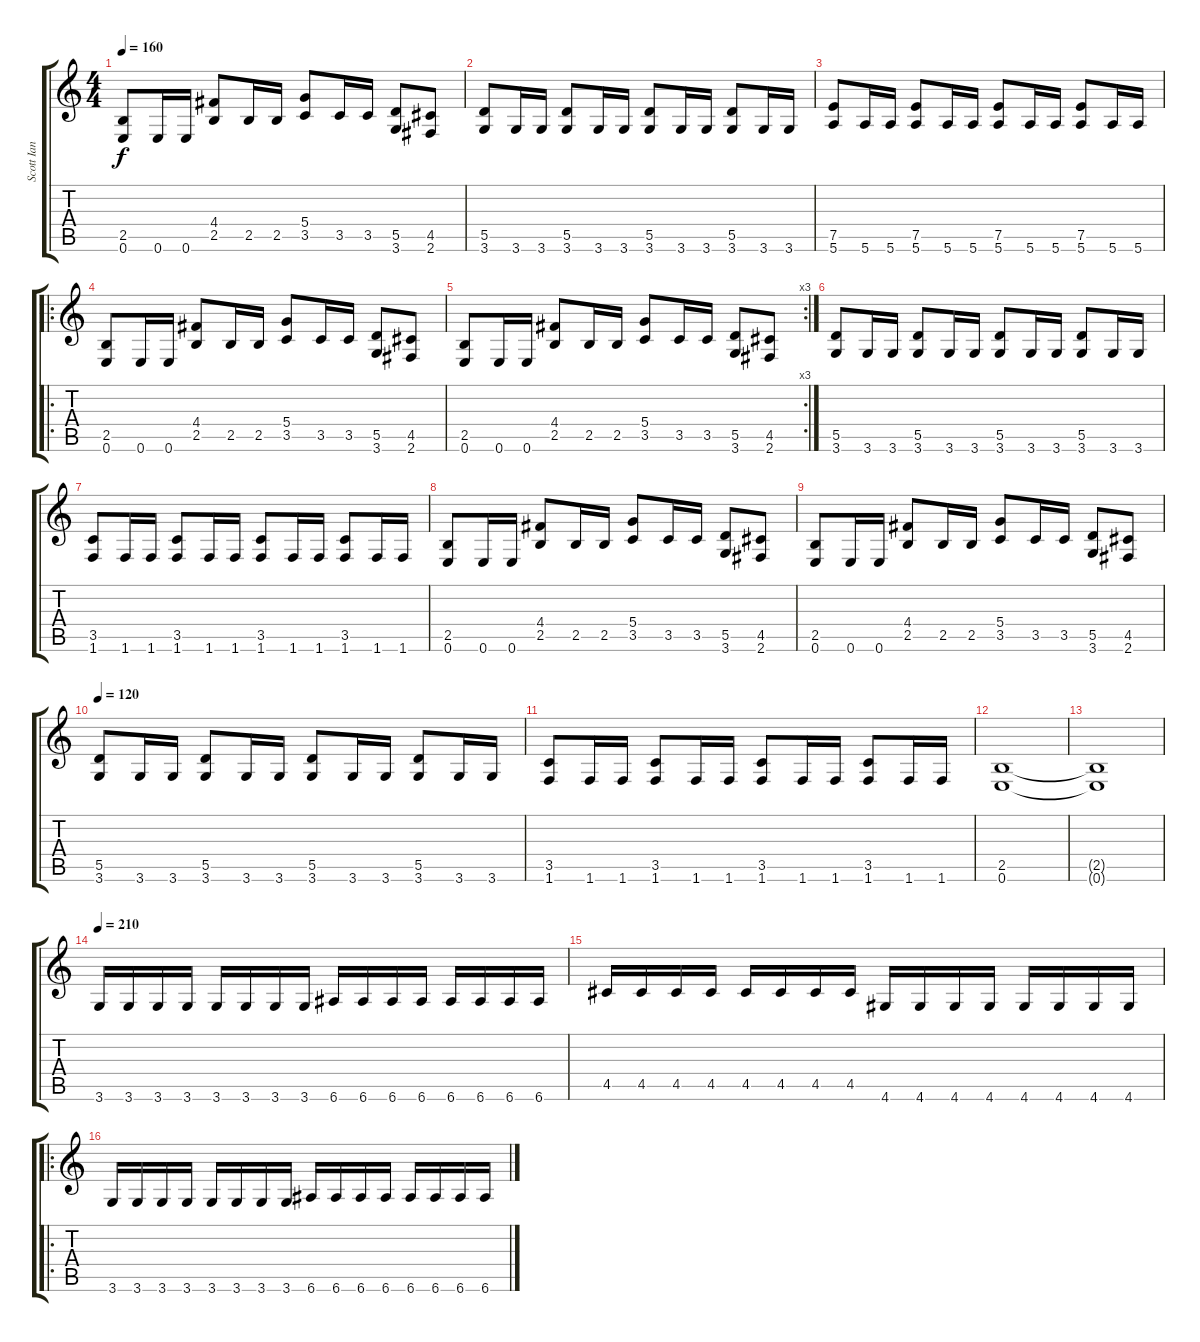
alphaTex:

\track ("Scott Ian" "Scott Ian") {instrument distortionguitar}
\staff {score tabs}
\tuning (E4 B3 G3 D3 A2 E2) {hide}
\ts (4 4)
\tempo 160
\clef g2
\ks c
(2.5 0.6).8{dy f} 0.6.16 0.6.16 (4.4 2.5).8 2.5.16 2.5.16 (5.4 3.5).8 3.5.16 3.5.16 (5.5 3.6).8 (4.5 2.6).8 |
(5.5 3.6).8 3.6.16 3.6.16 (5.5 3.6).8 3.6.16 3.6.16 (5.5 3.6).8 3.6.16 3.6.16 (5.5 3.6).8 3.6.16 3.6.16 |
(7.5 5.6).8 5.6.16 5.6.16 (7.5 5.6).8 5.6.16 5.6.16 (7.5 5.6).8 5.6.16 5.6.16 (7.5 5.6).8 5.6.16 5.6.16 |
\ro
(2.5 0.6).8 0.6.16 0.6.16 (4.4 2.5).8 2.5.16 2.5.16 (5.4 3.5).8 3.5.16 3.5.16 (5.5 3.6).8 (4.5 2.6).8 |
\rc 3
(2.5 0.6).8 0.6.16 0.6.16 (4.4 2.5).8 2.5.16 2.5.16 (5.4 3.5).8 3.5.16 3.5.16 (5.5 3.6).8 (4.5 2.6).8 |
(5.5 3.6).8 3.6.16 3.6.16 (5.5 3.6).8 3.6.16 3.6.16 (5.5 3.6).8 3.6.16 3.6.16 (5.5 3.6).8 3.6.16 3.6.16 |
(3.5 1.6).8 1.6.16 1.6.16 (3.5 1.6).8 1.6.16 1.6.16 (3.5 1.6).8 1.6.16 1.6.16 (3.5 1.6).8 1.6.16 1.6.16 |
(2.5 0.6).8 0.6.16 0.6.16 (4.4 2.5).8 2.5.16 2.5.16 (5.4 3.5).8 3.5.16 3.5.16 (5.5 3.6).8 (4.5 2.6).8 |
(2.5 0.6).8 0.6.16 0.6.16 (4.4 2.5).8 2.5.16 2.5.16 (5.4 3.5).8 3.5.16 3.5.16 (5.5 3.6).8 (4.5 2.6).8 |
\tempo 120
(5.5 3.6).8 3.6.16 3.6.16 (5.5 3.6).8 3.6.16 3.6.16 (5.5 3.6).8 3.6.16 3.6.16 (5.5 3.6).8 3.6.16 3.6.16 |
(3.5 1.6).8 1.6.16 1.6.16 (3.5 1.6).8 1.6.16 1.6.16 (3.5 1.6).8 1.6.16 1.6.16 (3.5 1.6).8 1.6.16 1.6.16 |
(2.5 0.6).1 |
(2.5{t} 0.6{t}).1 |
\tempo 210
3.6.16 3.6.16 3.6.16 3.6.16 3.6.16 3.6.16 3.6.16 3.6.16 6.6.16 6.6.16 6.6.16 6.6.16 6.6.16 6.6.16 6.6.16 6.6.16 |
4.5.16 4.5.16 4.5.16 4.5.16 4.5.16 4.5.16 4.5.16 4.5.16 4.6.16 4.6.16 4.6.16 4.6.16 4.6.16 4.6.16 4.6.16 4.6.16 |
\ro
3.6.16 3.6.16 3.6.16 3.6.16 3.6.16 3.6.16 3.6.16 3.6.16 6.6.16 6.6.16 6.6.16 6.6.16 6.6.16 6.6.16 6.6.16 6.6.16
